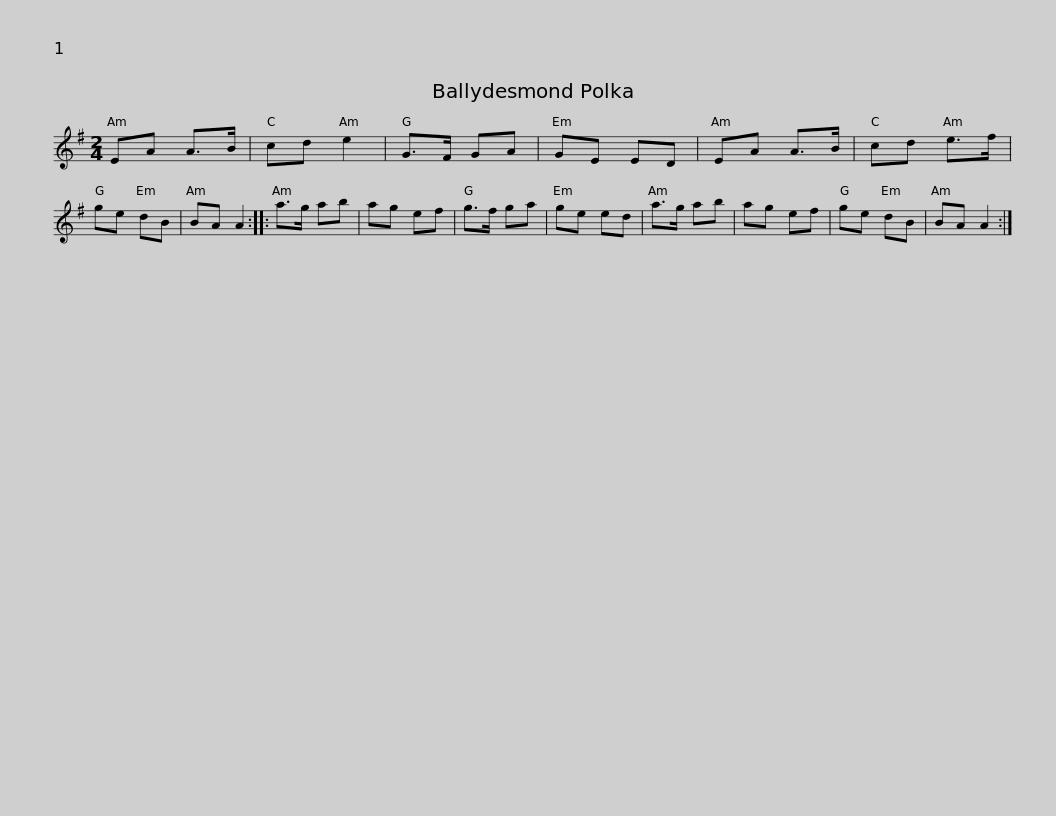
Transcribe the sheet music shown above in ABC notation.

X:1
L:1/8
M:2/4
I:linebreak $
K:G
V:1 treble
V:1
 EA A>B | cd e2 | G>F GA | GE ED | EA A>B | %5
 cd e>f | ge dB | BA A2 ::$ a>g ab | ag ef | %10
 g>f ga | ge ed | a>g ab | ag ef | ge dB | %15
 BA A2 :| %16
